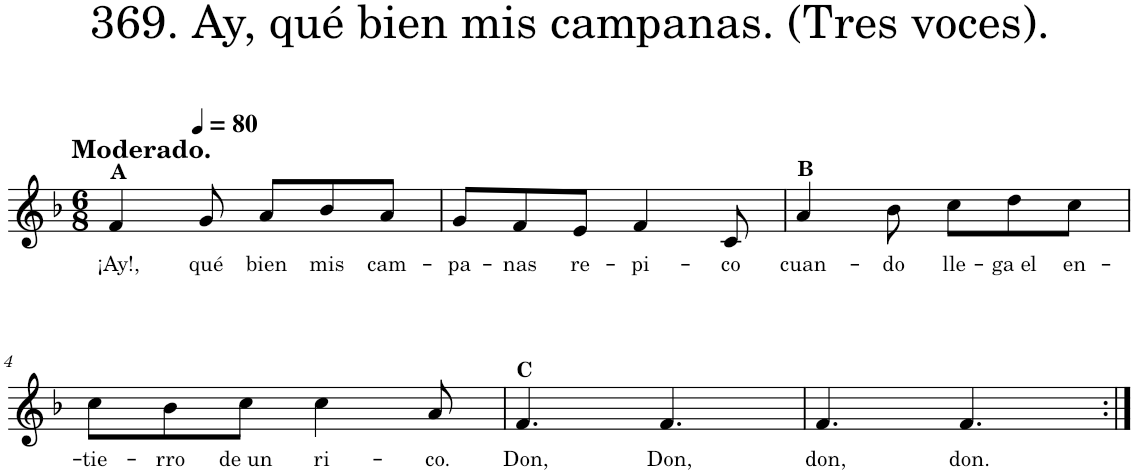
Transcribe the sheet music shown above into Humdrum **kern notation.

**kern	**text
*part1	*part1
*staff1	*staff1
*I"Piano	*
*I'Pno.	*
*clefG2	*
*k[b-]	*
*M6/8	*
*MM80	*
=1	=1
!LO:TX:a:B:t=Moderado.	!
!LO:TX:a:B:t=A	!
!	!LO:LY:b
4f/	¡Ay!,
!	!LO:LY:b
8g/	qué
!	!LO:LY:b
8a/L	bien
!	!LO:LY:b
8b-/	mis
!	!LO:LY:b
8a/J	cam-
=2	=2
!	!LO:LY:b
8g/L	-pa-
!	!LO:LY:b
8f/	-nas
!	!LO:LY:b
8e/J	re-
!	!LO:LY:b
4f/	-pi-
!	!LO:LY:b
8c/	-co
=3	=3
!LO:TX:a:B:t=B	!
!	!LO:LY:b
4a/	cuan-
!	!LO:LY:b
8b-\	-do
!	!LO:LY:b
8cc\L	lle-
!	!LO:LY:b
8dd\	-ga el
!	!LO:LY:b
8cc\J	en-
!!LO:LB:g=z
=4	=4
!	!LO:LY:b
8cc\L	-tie-
!	!LO:LY:b
8b-\	-rro
!	!LO:LY:b
8cc\J	de un
!	!LO:LY:b
4cc\	ri-
!	!LO:LY:b
8a/	-co.
=5	=5
!LO:TX:a:B:t=C	!
!	!LO:LY:b
4.f/	Don,
!	!LO:LY:b
4.f/	Don,
=6	=6
!	!LO:LY:b
4.f/	don,
!	!LO:LY:b
4.f/	don.
=:|!	=:|!
*-	*-
